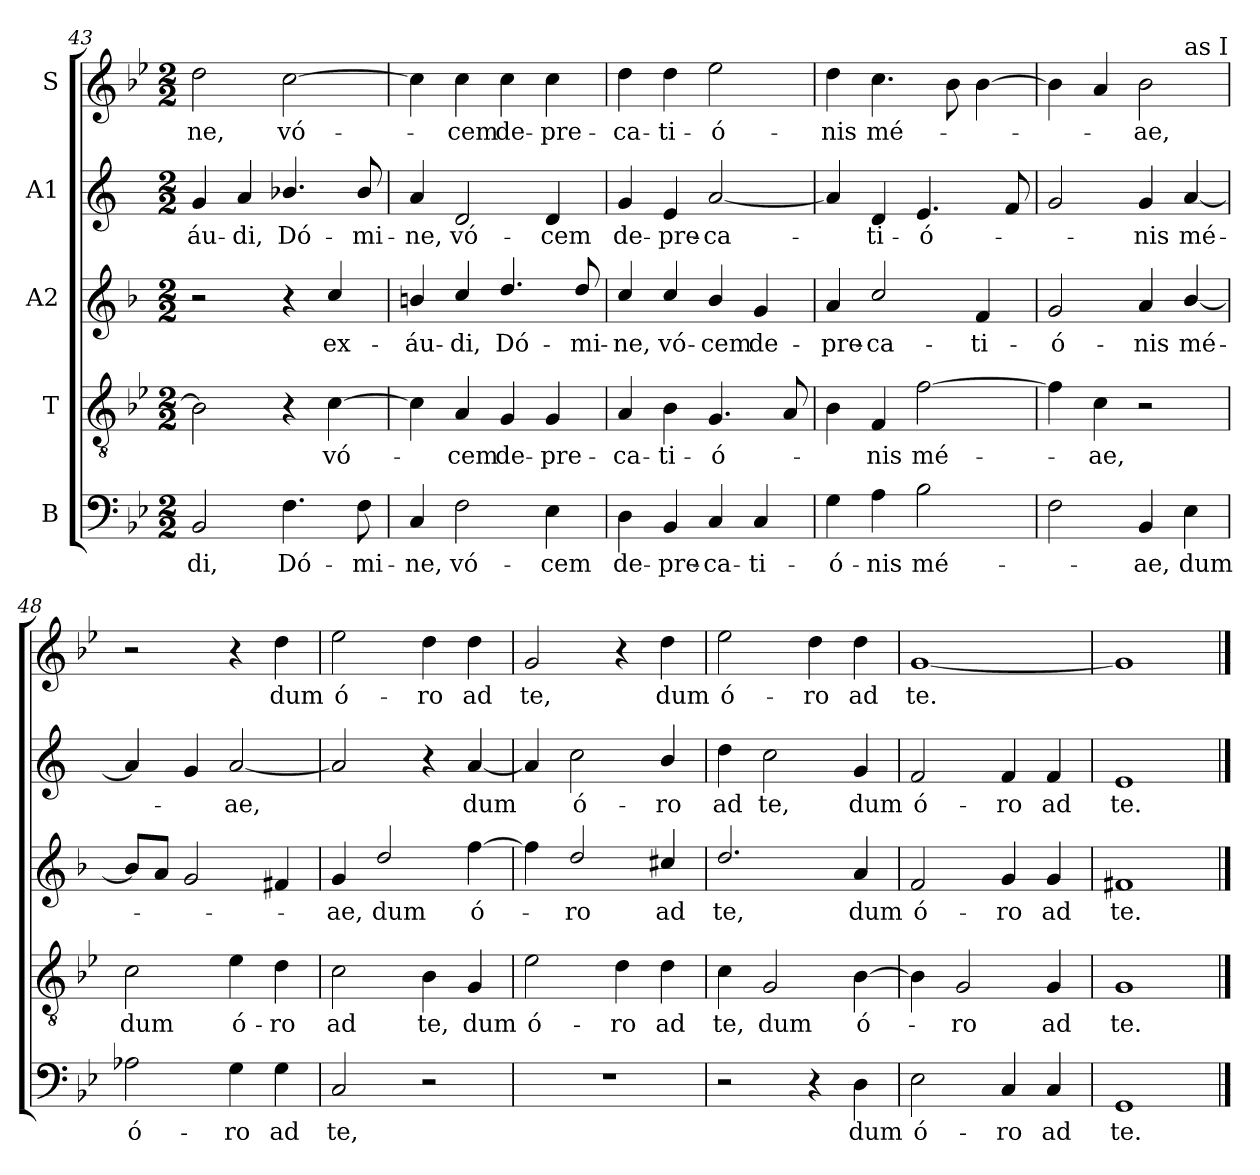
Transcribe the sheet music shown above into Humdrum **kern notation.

**kern	**text	**kern	**text	**kern	**text	**kern	**text	**kern	**text
*part5	*part5	*part4	*part4	*part3	*part3	*part2	*part2	*part1	*part1
*staff5	*staff5	*staff4	*staff4	*staff3	*staff3	*staff2	*staff2	*staff1	*staff1
*I"B	*	*I"T	*	*I"A2	*	*I"A1	*	*I"S	*
!!LO:LB:g=z
*clefF4	*	*clefGv2	*	*clefG2	*	*clefG2	*	*clefG2	*
*	*	*	*	*ITrd4c7	*	*ITrd1c2	*	*	*
*k[b-e-]	*	*k[b-e-]	*	*k[b-e-]	*	*k[b-e-]	*	*k[b-e-]	*
*B-:	*	*B-:	*	*B-:	*	*B-:	*	*B-:	*
*M2/2	*	*M2/2	*	*M2/2	*	*M2/2	*	*M2/2	*
=43	=43	=43	=43	=43	=43	=43	=43	=43	=43
!	!LO:LY:b	!	!	!	!	!	!LO:LY:b	!	!LO:LY:b
2BB-/	-di,	2B-\]	.	2r	.	4f/	-áu-	2dd\	-ne,
!	!	!	!	!	!	!	!LO:LY:b	!	!
.	.	.	.	.	.	4g/	-di,	.	.
!	!LO:LY:b	!	!	!	!	!	!LO:LY:b	!	!LO:LY:b
4.F\	Dó-	4r	.	4r	.	4.a-X/	Dó-	[2cc\	vó-
!	!	!	!LO:LY:b	!	!LO:LY:b	!	!	!	!
.	.	[4c\	vó-	4f/	ex-	.	.	.	.
!	!LO:LY:b	!	!	!	!	!	!LO:LY:b	!	!
8F\	-mi-	.	.	.	.	8a-/	-mi-	.	.
=44	=44	=44	=44	=44	=44	=44	=44	=44	=44
!	!LO:LY:b	!	!	!	!LO:LY:b	!	!LO:LY:b	!	!
4C/	-ne,	4c\]	.	4en/	-áu-	4g/	-ne,	4cc\]	.
!	!LO:LY:b	!	!LO:LY:b	!	!LO:LY:b	!	!LO:LY:b	!	!LO:LY:b
2F\	vó-	4A/	-cem	4f/	-di,	2c/	vó-	4cc\	-cem
!	!	!	!LO:LY:b	!	!LO:LY:b	!	!	!	!LO:LY:b
.	.	4G/	de-	4.g/	Dó-	.	.	4cc\	de-
!	!LO:LY:b	!	!LO:LY:b	!	!	!	!LO:LY:b	!	!LO:LY:b
4E-\	-cem	4G/	-pre-	.	.	4c/	-cem	4cc\	-pre-
!	!	!	!	!	!LO:LY:b	!	!	!	!
.	.	.	.	8g/	-mi-	.	.	.	.
=45	=45	=45	=45	=45	=45	=45	=45	=45	=45
!	!LO:LY:b	!	!LO:LY:b	!	!LO:LY:b	!	!LO:LY:b	!	!LO:LY:b
4D\	de-	4A/	-ca-	4f/	-ne,	4f/	de-	4dd\	-ca-
!	!LO:LY:b	!	!LO:LY:b	!	!LO:LY:b	!	!LO:LY:b	!	!LO:LY:b
4BB-/	-pre-	4B-\	-ti-	4f/	vó-	4d/	-pre-	4dd\	-ti-
!	!LO:LY:b	!	!LO:LY:b	!	!LO:LY:b	!	!LO:LY:b	!	!LO:LY:b
4C/	-ca-	4.G/	-ó-	4e-/	-cem	[2g/	-ca-	2ee-\	-ó-
!	!LO:LY:b	!	!	!	!LO:LY:b	!	!	!	!
4C/	-ti-	.	.	4c/	de-	.	.	.	.
.	.	8A/	.	.	.	.	.	.	.
=46	=46	=46	=46	=46	=46	=46	=46	=46	=46
!	!LO:LY:b	!	!	!	!LO:LY:b	!	!	!	!LO:LY:b
4G\	-ó-	4B-\	.	4d/	-pre-	4g/]	.	4dd\	-nis
!	!LO:LY:b	!	!LO:LY:b	!	!LO:LY:b	!	!LO:LY:b	!	!LO:LY:b
4A\	-nis	4F/	-nis	2f/	-ca-	4c/	-ti-	4.cc\	mé-
!	!LO:LY:b	!	!LO:LY:b	!	!	!	!LO:LY:b	!	!
2B-\	mé-	[2f\	mé-	.	.	4.d/	-ó-	.	.
.	.	.	.	.	.	.	.	8b-\	.
!	!	!	!	!	!LO:LY:b	!	!	!	!
.	.	.	.	4B-/	-ti-	.	.	[4b-\	.
.	.	.	.	.	.	8e-/	.	.	.
=47	=47	=47	=47	=47	=47	=47	=47	=47	=47
!	!	!	!	!	!LO:LY:b	!	!	!	!
*	*	*	*	*	*	*	*	*^	*
2F\	.	4f\]	.	2c/	-ó-	2f/	.	4b-\]	2.ryy	.
!	!	!	!LO:LY:b	!	!	!	!	!	!	!
.	.	4c\	-ae,	.	.	.	.	4a/	.	.
!	!LO:LY:b	!	!	!	!LO:LY:b	!	!LO:LY:b	!	!	!LO:LY:b
4BB-/	-ae,	2r	.	4d/	-nis	4f/	-nis	2b-\	.	-ae,
!	!	!	!	!	!	!	!	!	!LO:TX:a:t=as I	!
!	!LO:LY:b	!	!	!	!LO:LY:b	!	!LO:LY:b	!	!	!
4E-\	dum	.	.	[4e-/	mé-	[4g/	mé-	.	4ryy	.
!!LO:PB:g=z
=48	=48	=48	=48	=48	=48	=48	=48	=48	=48	=48
!	!	!	!	!	!	!	!	!LO:TX:a:t=pray to you.	!	!
!	!LO:LY:b	!	!LO:LY:b	!	!	!	!	!	!	!
*	*	*	*	*	*	*	*	*v	*v	*
2A-X\	ó-	2c\	dum	8e-/L]	.	4g/]	.	2r	.
.	.	.	.	8d/J	.	.	.	.	.
.	.	.	.	2c/	.	4f/	.	.	.
!	!LO:LY:b	!	!LO:LY:b	!	!	!	!LO:LY:b	!	!
4G\	-ro	4e-\	ó-	.	.	[2g/	-ae,	4r	.
!	!LO:LY:b	!	!LO:LY:b	!	!	!	!	!	!LO:LY:b
4G\	ad	4d\	-ro	4B/	.	.	.	4dd\	dum
=49	=49	=49	=49	=49	=49	=49	=49	=49	=49
!	!LO:LY:b	!	!LO:LY:b	!	!LO:LY:b	!	!	!	!LO:LY:b
2C/	te,	2c\	ad	4c/	-ae,	2g/]	.	2ee-\	ó-
!	!	!	!	!	!LO:LY:b	!	!	!	!
.	.	.	.	2g/	dum	.	.	.	.
!	!	!	!LO:LY:b	!	!	!	!	!	!LO:LY:b
2r	.	4B-\	te,	.	.	4r	.	4dd\	-ro
!	!	!	!LO:LY:b	!	!LO:LY:b	!	!LO:LY:b	!	!LO:LY:b
.	.	4G/	dum	[4b-\	ó-	[4g/	dum	4dd\	ad
=50	=50	=50	=50	=50	=50	=50	=50	=50	=50
!	!	!	!LO:LY:b	!	!	!	!	!	!LO:LY:b
1r	.	2e-\	ó-	4b-\]	.	4g/]	.	2g/	te,
!	!	!	!	!	!LO:LY:b	!	!LO:LY:b	!	!
.	.	.	.	2g/	-ro	2b-\	ó-	.	.
!	!	!	!LO:LY:b	!	!	!	!	!	!
.	.	4d\	-ro	.	.	.	.	4r	.
!	!	!	!LO:LY:b	!	!LO:LY:b	!	!LO:LY:b	!	!LO:LY:b
.	.	4d\	ad	4f#X/	ad	4a/	-ro	4dd\	dum
=51	=51	=51	=51	=51	=51	=51	=51	=51	=51
!	!	!	!LO:LY:b	!	!LO:LY:b	!	!LO:LY:b	!	!LO:LY:b
2r	.	4c\	te,	2.g/	te,	4cc\	ad	2ee-\	ó-
!	!	!	!LO:LY:b	!	!	!	!LO:LY:b	!	!
.	.	2G/	dum	.	.	2b-\	te,	.	.
!	!	!	!	!	!	!	!	!	!LO:LY:b
4r	.	.	.	.	.	.	.	4dd\	-ro
!	!LO:LY:b	!	!LO:LY:b	!	!LO:LY:b	!	!LO:LY:b	!	!LO:LY:b
4D\	dum	[4B-\	ó-	4d/	dum	4f/	dum	4dd\	ad
=52	=52	=52	=52	=52	=52	=52	=52	=52	=52
!	!LO:LY:b	!	!	!	!LO:LY:b	!	!LO:LY:b	!	!LO:LY:b
2E-\	ó-	4B-\]	.	2B-/	ó-	2e-/	ó-	[1g	te.
!	!	!	!LO:LY:b	!	!	!	!	!	!
.	.	2G/	-ro	.	.	.	.	.	.
!	!LO:LY:b	!	!	!	!LO:LY:b	!	!LO:LY:b	!	!
4C/	-ro	.	.	4c/	-ro	4e-/	-ro	.	.
!	!LO:LY:b	!	!LO:LY:b	!	!LO:LY:b	!	!LO:LY:b	!	!
4C/	ad	4G/	ad	4c/	ad	4e-/	ad	.	.
=53	=53	=53	=53	=53	=53	=53	=53	=53	=53
!	!LO:LY:b	!	!LO:LY:b	!	!LO:LY:b	!	!LO:LY:b	!	!
1GG	te.	1G	te.	1Bn	te.	1d	te.	1g]	.
==	==	==	==	==	==	==	==	==	==
*-	*-	*-	*-	*-	*-	*-	*-	*-	*-
